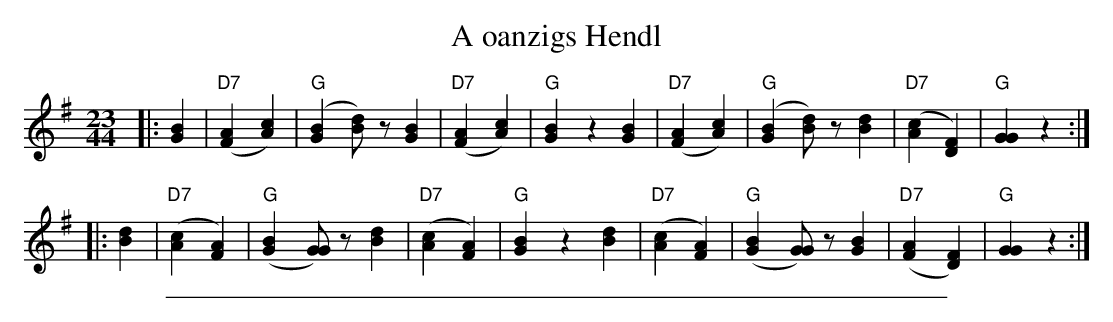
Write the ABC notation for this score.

X:1
T: A oanzigs Hendl
M: 23/44
L: 1/8
K: G
|: [B2G2] \
| "D7"([A2F2][c2A2]) | "G"([B2G2] [dB])z [B2G2] \
| "D7"([A2F2][c2A2]) | "G"[B2G2] z2 [B2G2] \
| "D7"([A2F2][c2A2]) | "G"([B2G2] [dB])z [d2B2] \
| "D7"([c2A2][F2D2]) | "G"[G2G2] z2 :|
|: [d2B2] \
| "D7"([c2A2][A2F2]) | "G"([B2G2] [GG])z [d2B2] \
| "D7"([c2A2][A2F2]) | "G"[B2G2] z2 [d2B2] \
| "D7"([c2A2][A2F2]) | "G"([B2G2] [GG])z [B2G2] \
| "D7"([A2F2][F2D2]) | "G"[G2G2] z2 :|
